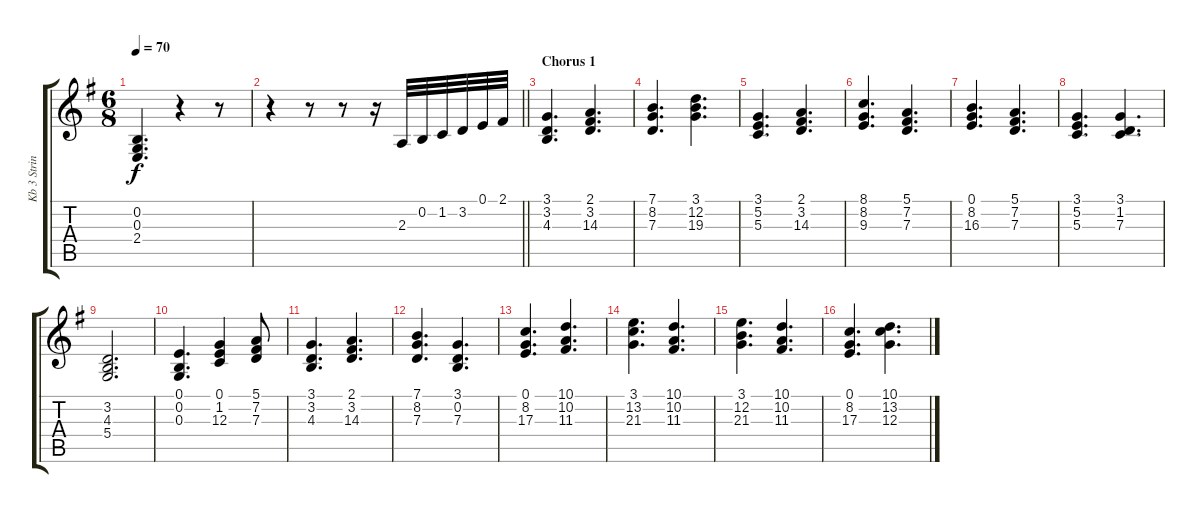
\track ("Kb 3 Strings" "Kb 3 Strin") {instrument stringensemble2}
\staff {score tabs}
\tuning (E4 B3 G3 D3 A2 E2) {hide}
\ts (6 8)
\tempo 70
\clef g2
\ks g
(0.2 0.3 2.4).4{d dy f} r.4 r.8 |
\barLineRight lightlight
r.4 r.8 r.8 r.16 2.3.32 0.2.32 1.2.32 3.2.32 0.1.32 2.1.32 |
\section ("" "Chorus 1")
(3.1 3.2 4.3).4{d} (2.1 3.2 14.3).4{d} |
(7.1 8.2 7.3).4{d} (3.1 12.2 19.3).4{d} |
(3.1 5.2 5.3).4{d} (2.1 3.2 14.3).4{d} |
(8.1 8.2 9.3).4{d} (5.1 7.2 7.3).4{d} |
(0.1 8.2 16.3).4{d} (5.1 7.2 7.3).4{d} |
(3.1 5.2 5.3).4{d} (3.1 1.2 7.3).4{d} |
(3.2 4.3 5.4).2{d} |
(0.1 0.2 0.3).4{d} (0.1 1.2 12.3).4 (5.1 7.2 7.3).8 |
(3.1 3.2 4.3).4{d} (2.1 3.2 14.3).4{d} |
(7.1 8.2 7.3).4{d} (3.1 0.2 7.3).4{d} |
(0.1 8.2 17.3).4{d} (10.1 10.2 11.3).4{d} |
(3.1 13.2 21.3).4{d} (10.1 10.2 11.3).4{d} |
(3.1 12.2 21.3).4{d} (10.1 10.2 11.3).4{d} |
(0.1 8.2 17.3).4{d} (10.1 13.2 12.3).4{d}
